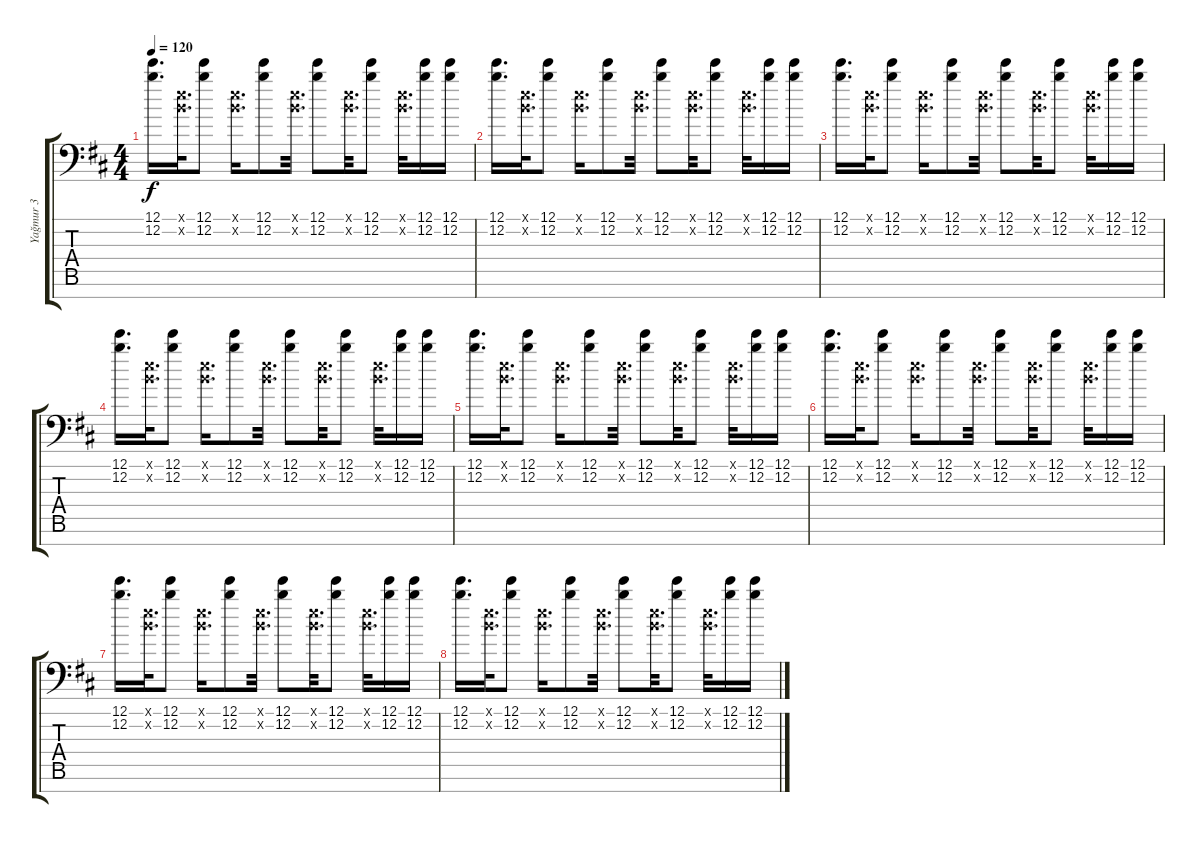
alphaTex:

\track ("Yağmur 3" "Yağmur 3") {instrument electricguitarjazz}
\staff {score tabs}
\tuning (E4 B3 G3 D3 A2 E2 C-1) {hide}
\ts (4 4)
\tempo 120
\clef f4
\ks d
(12.1 12.2).16{d dy f} (0.1{x} 0.2{x}).32{d} (12.1 12.2).8 (0.1{x} 0.2{x}).16{d beam merge} (12.1 12.2).8 (0.1{x} 0.2{x}).32{d} (12.1 12.2).8 (0.1{x} 0.2{x}).32{d} (12.1 12.2).8 (0.1{x} 0.2{x}).32{d} (12.1 12.2).16 (12.1 12.2).16 |
(12.1 12.2).16{d} (0.1{x} 0.2{x}).32{d} (12.1 12.2).8 (0.1{x} 0.2{x}).16{d beam merge} (12.1 12.2).8 (0.1{x} 0.2{x}).32{d} (12.1 12.2).8 (0.1{x} 0.2{x}).32{d} (12.1 12.2).8 (0.1{x} 0.2{x}).32{d} (12.1 12.2).16 (12.1 12.2).16 |
(12.1 12.2).16{d} (0.1{x} 0.2{x}).32{d} (12.1 12.2).8 (0.1{x} 0.2{x}).16{d beam merge} (12.1 12.2).8 (0.1{x} 0.2{x}).32{d} (12.1 12.2).8 (0.1{x} 0.2{x}).32{d} (12.1 12.2).8 (0.1{x} 0.2{x}).32{d} (12.1 12.2).16 (12.1 12.2).16 |
(12.1 12.2).16{d} (0.1{x} 0.2{x}).32{d} (12.1 12.2).8 (0.1{x} 0.2{x}).16{d beam merge} (12.1 12.2).8 (0.1{x} 0.2{x}).32{d} (12.1 12.2).8 (0.1{x} 0.2{x}).32{d} (12.1 12.2).8 (0.1{x} 0.2{x}).32{d} (12.1 12.2).16 (12.1 12.2).16 |
(12.1 12.2).16{d} (0.1{x} 0.2{x}).32{d} (12.1 12.2).8 (0.1{x} 0.2{x}).16{d beam merge} (12.1 12.2).8 (0.1{x} 0.2{x}).32{d} (12.1 12.2).8 (0.1{x} 0.2{x}).32{d} (12.1 12.2).8 (0.1{x} 0.2{x}).32{d} (12.1 12.2).16 (12.1 12.2).16 |
(12.1 12.2).16{d} (0.1{x} 0.2{x}).32{d} (12.1 12.2).8 (0.1{x} 0.2{x}).16{d beam merge} (12.1 12.2).8 (0.1{x} 0.2{x}).32{d} (12.1 12.2).8 (0.1{x} 0.2{x}).32{d} (12.1 12.2).8 (0.1{x} 0.2{x}).32{d} (12.1 12.2).16 (12.1 12.2).16 |
(12.1 12.2).16{d} (0.1{x} 0.2{x}).32{d} (12.1 12.2).8 (0.1{x} 0.2{x}).16{d beam merge} (12.1 12.2).8 (0.1{x} 0.2{x}).32{d} (12.1 12.2).8 (0.1{x} 0.2{x}).32{d} (12.1 12.2).8 (0.1{x} 0.2{x}).32{d} (12.1 12.2).16 (12.1 12.2).16 |
(12.1 12.2).16{d} (0.1{x} 0.2{x}).32{d} (12.1 12.2).8 (0.1{x} 0.2{x}).16{d beam merge} (12.1 12.2).8 (0.1{x} 0.2{x}).32{d} (12.1 12.2).8 (0.1{x} 0.2{x}).32{d} (12.1 12.2).8 (0.1{x} 0.2{x}).32{d} (12.1 12.2).16 (12.1 12.2).16
